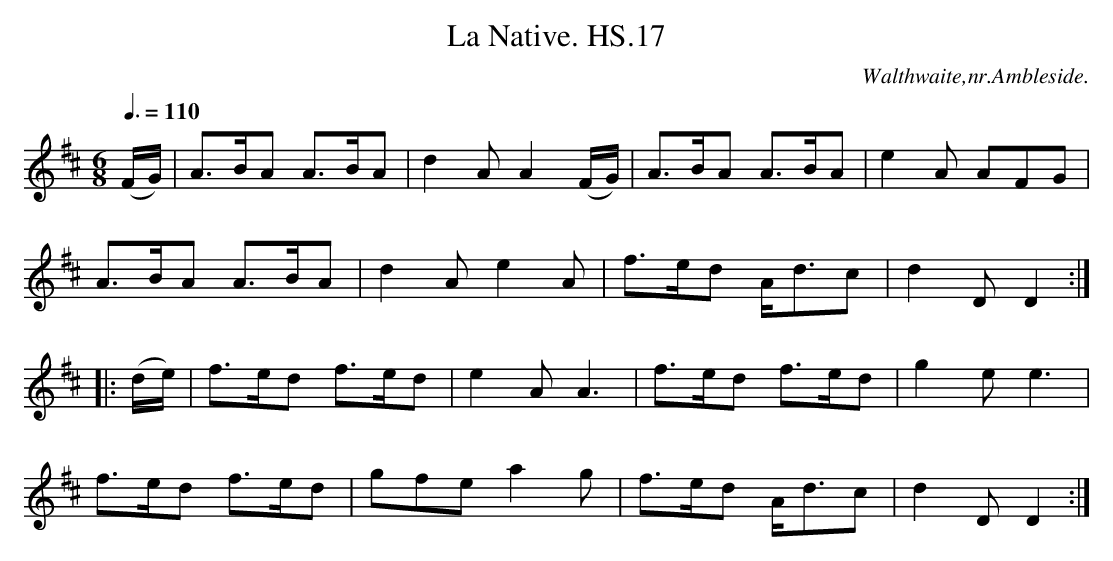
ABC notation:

X:1
T:La Native. HS.17
L:1/8
M:6/8
O:Walthwaite,nr.Ambleside.
Q:3/8=110
K:D
(F/G/)|A>BA A>BA|d2A A2(F/G/)|A>BA A>BA|e2A AFG|!
A>BA A>BA|d2Ae2A|f>ed A<dc|d2DD2:|!
|:(d/e/)|f>ed f>ed|e2AA3|f>ed f>ed|g2ee3|!
f>ed f>ed|gfea2g|f>ed A<dc|d2DD2:|
